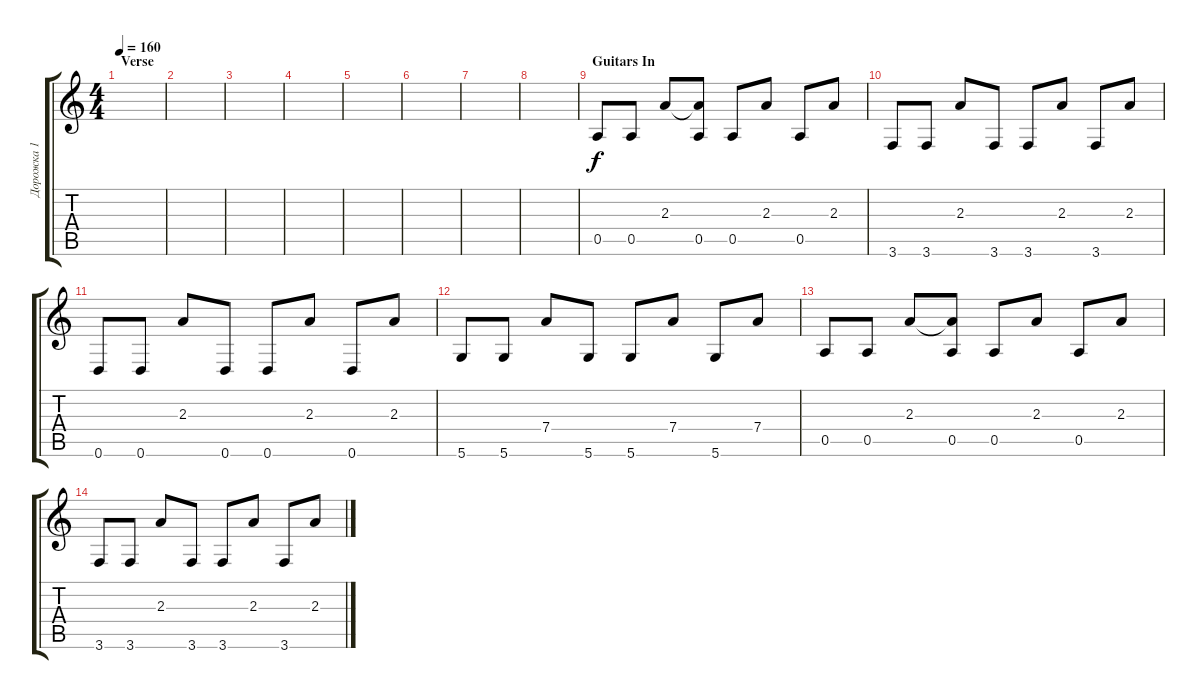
\track ("Дорожка 1" "Дорожка 1") {instrument electricguitarclean}
\staff {score tabs}
\tuning (E4 B3 G3 D3 A2 D2) {hide}
\ts (4 4)
\section ("" "Verse")
\tempo 160
\clef g2
\ks c
|
|
|
|
|
|
|
|
\section ("" "Guitars In")
0.5.8 0.5.8 2.3.8 (2.3{t} 0.5).8 0.5.8 2.3.8 0.5.8 2.3.8 |
3.6.8 3.6.8 2.3.8 3.6.8 3.6.8 2.3.8 3.6.8 2.3.8 |
0.6.8 0.6.8 2.3.8 0.6.8 0.6.8 2.3.8 0.6.8 2.3.8 |
5.6.8 5.6.8 7.4.8 5.6.8 5.6.8 7.4.8 5.6.8 7.4.8 |
0.5.8 0.5.8 2.3.8 (2.3{t} 0.5).8 0.5.8 2.3.8 0.5.8 2.3.8 |
3.6.8 3.6.8 2.3.8 3.6.8 3.6.8 2.3.8 3.6.8 2.3.8
